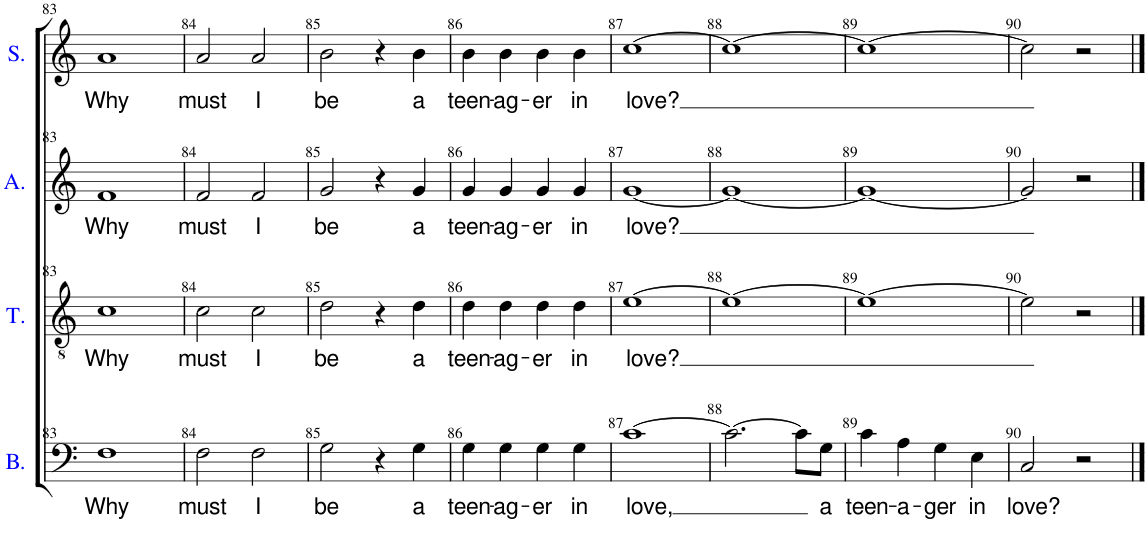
**kern	**text	**kern	**text	**kern	**text	**kern	**text
*part4	*part4	*part3	*part3	*part2	*part2	*part1	*part1
*staff4	*staff4	*staff3	*staff3	*staff2	*staff2	*staff1	*staff1
*I"Bass	*	*I"Tenor	*	*I"Alto	*	*I"Soprano	*
*I'B.	*	*I'T.	*	*I'A.	*	*I'S.	*
!!LO:PB:g=z
*clefF4	*	*clefGv2	*	*clefG2	*	*clefG2	*
*k[]	*	*k[]	*	*k[]	*	*k[]	*
*M2/2	*	*M2/2	*	*M2/2	*	*M2/2	*
*met(c|)	*	*met(c|)	*	*met(c|)	*	*met(c|)	*
=83	=83	=83	=83	=83	=83	=83	=83
!	!LO:LY:b	!	!LO:LY:b	!	!LO:LY:b	!	!LO:LY:b
1F	Why	1c	Why	1f	Why	1a	Why
=84	=84	=84	=84	=84	=84	=84	=84
!	!LO:LY:b	!	!LO:LY:b	!	!LO:LY:b	!	!LO:LY:b
2F\	must	2c\	must	2f/	must	2a/	must
!	!LO:LY:b	!	!LO:LY:b	!	!LO:LY:b	!	!LO:LY:b
2F\	I	2c\	I	2f/	I	2a/	I
=85	=85	=85	=85	=85	=85	=85	=85
!	!LO:LY:b	!	!LO:LY:b	!	!LO:LY:b	!	!LO:LY:b
2G\	be	2d\	be	2g/	be	2b\	be
4r	.	4r	.	4r	.	4r	.
!	!LO:LY:b	!	!LO:LY:b	!	!LO:LY:b	!	!LO:LY:b
4G\	a	4d\	a	4g/	a	4b\	a
=86	=86	=86	=86	=86	=86	=86	=86
!	!LO:LY:b	!	!LO:LY:b	!	!LO:LY:b	!	!LO:LY:b
4G\	teen-	4d\	teen-	4g/	teen-	4b\	teen-
!	!LO:LY:b	!	!LO:LY:b	!	!LO:LY:b	!	!LO:LY:b
4G\	-ag-	4d\	-ag-	4g/	-ag-	4b\	-ag-
!	!LO:LY:b	!	!LO:LY:b	!	!LO:LY:b	!	!LO:LY:b
4G\	-er	4d\	-er	4g/	-er	4b\	-er
!	!LO:LY:b	!	!LO:LY:b	!	!LO:LY:b	!	!LO:LY:b
4G\	in	4d\	in	4g/	in	4b\	in
=87	=87	=87	=87	=87	=87	=87	=87
!	!LO:LY:b	!	!LO:LY:b	!	!LO:LY:b	!	!LO:LY:b
[1c	love,	[1e	love?	[1g	love?	[1cc	love?
=88	=88	=88	=88	=88	=88	=88	=88
2.c\_	.	1e_	.	1g_	.	1cc_	.
8c\L]	.	.	.	.	.	.	.
!	!LO:LY:b	!	!	!	!	!	!
8G\J	a	.	.	.	.	.	.
=89	=89	=89	=89	=89	=89	=89	=89
!	!LO:LY:b	!	!	!	!	!	!
4c\	teen-	1e_	.	1g_	.	1cc_	.
!	!LO:LY:b	!	!	!	!	!	!
4A\	-a-	.	.	.	.	.	.
!	!LO:LY:b	!	!	!	!	!	!
4G\	-ger	.	.	.	.	.	.
!	!LO:LY:b	!	!	!	!	!	!
4E\	in	.	.	.	.	.	.
=90	=90	=90	=90	=90	=90	=90	=90
!	!LO:LY:b	!	!	!	!	!	!
2C/	love?	2e\]	.	2g/]	.	2cc\]	.
2r	.	2r	.	2r	.	2r	.
==	==	==	==	==	==	==	==
*-	*-	*-	*-	*-	*-	*-	*-
